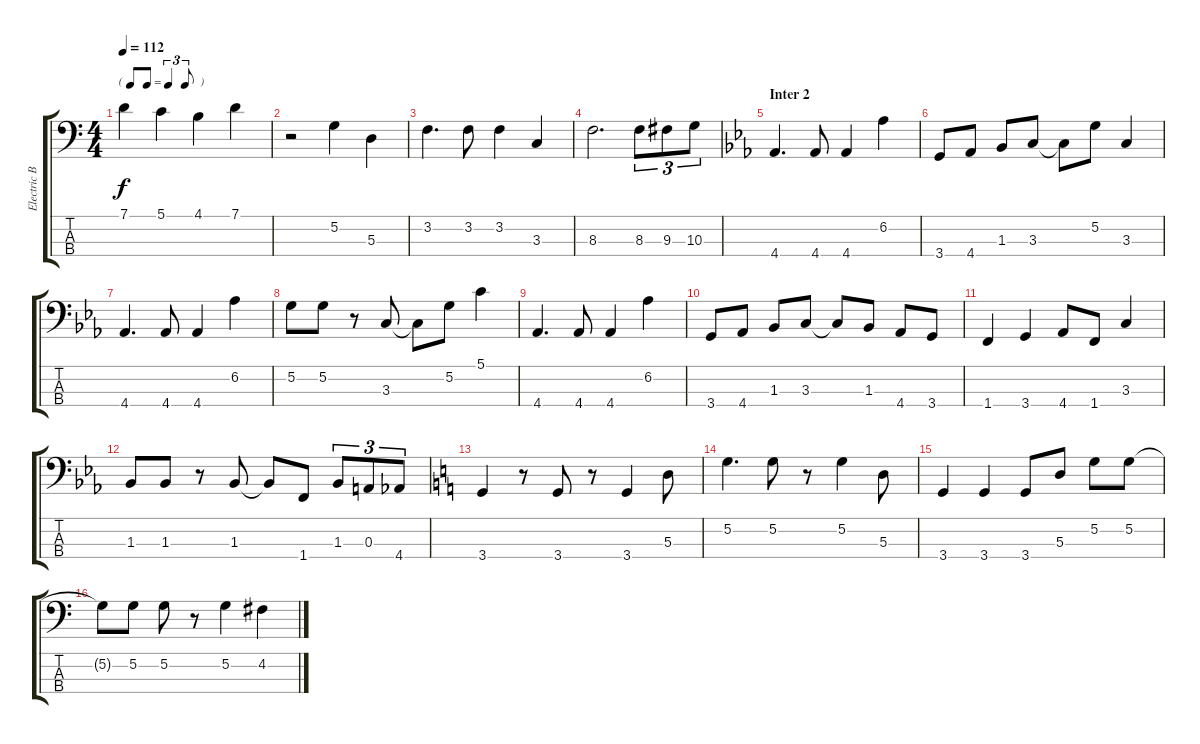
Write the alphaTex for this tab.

\track ("Electric Bass" "Electric B") {instrument electricbassfinger}
\staff {score tabs}
\tuning (G2 D2 A1 E1) {hide}
\ts (4 4)
\tf triplet8th
\tempo 112
\clef f4
\ks c
7.1.4{dy f} 5.1.4 4.1.4 7.1.4 |
r.2 5.2.4 5.3.4 |
3.2.4{d} 3.2.8 3.2.4 3.3.4 |
8.3.2{d} 8.3.8{tu (3 2)} 9.3.8{tu (3 2)} 10.3.8{tu (3 2)} |
\section ("" "Inter 2")
\ks eb
4.4.4{d} 4.4.8 4.4.4 6.2.4 |
3.4.8 4.4.8 1.3.8 3.3.8 3.3{t}.8 5.2.8 3.3.4 |
4.4.4{d} 4.4.8 4.4.4 6.2.4 |
5.2.8 5.2.8 r.8 3.3.8 3.3{t}.8 5.2.8 5.1.4 |
4.4.4{d} 4.4.8 4.4.4 6.2.4 |
3.4.8 4.4.8 1.3.8 3.3.8 3.3{t}.8 1.3.8 4.4.8 3.4.8 |
1.4.4 3.4.4 4.4.8 1.4.8 3.3.4 |
1.3.8 1.3.8 r.8 1.3.8 1.3{t}.8 1.4.8 1.3.8{tu (3 2)} 0.3.8{tu (3 2)} 4.4.8{tu (3 2)} |
\ks c
3.4.4 r.8 3.4.8 r.8 3.4.4 5.3.8 |
5.2.4{d} 5.2.8 r.8 5.2.4 5.3.8 |
3.4.4 3.4.4 3.4.8 5.3.8 5.2.8 5.2.8 |
5.2{t}.8 5.2.8 5.2.8 r.8 5.2.4 4.2.4
